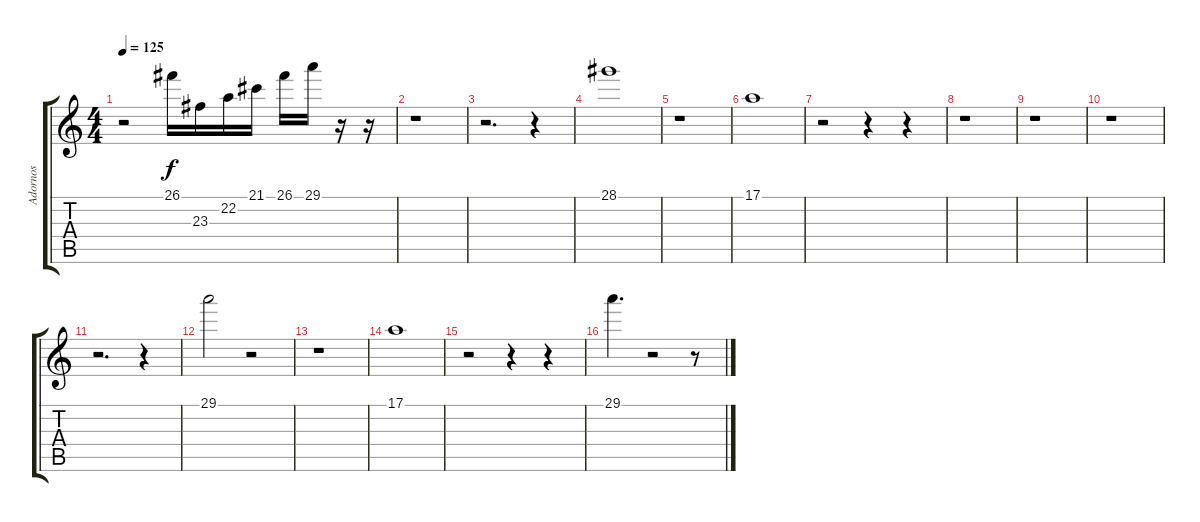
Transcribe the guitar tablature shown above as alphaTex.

\track ("Adornos" "Adornos") {instrument pad2warm}
\staff {score tabs}
\tuning (E4 B3 G3 D3 A2 E2) {hide}
\ts (4 4)
\tempo 125
\clef g2
\ks c
r.2{dy f} 26.1.16{instrument stringensemble1} 23.3.16 22.2.16 21.1.16 26.1.16 29.1.16 r.16 r.16 |
r.1 |
r.2{d} r.4{instrument fx5brightness} |
28.1.1 |
r.1 |
17.1.1 |
r.2 r.4 r.4 |
r.1 |
r.1 |
r.1 |
r.2{d} r.4 |
29.1.2 r.2 |
r.1 |
17.1.1 |
r.2 r.4 r.4 |
29.1.4{d} r.2 r.8
